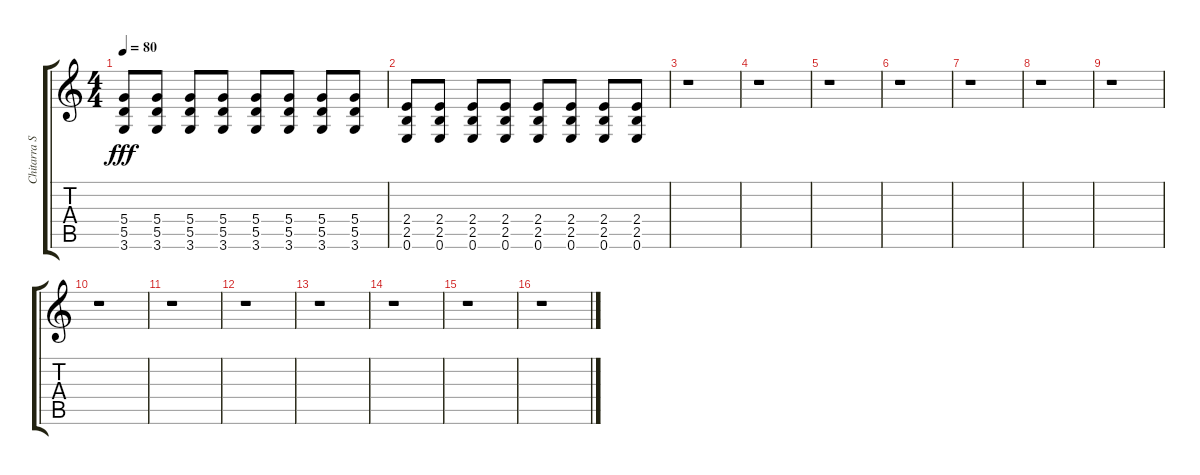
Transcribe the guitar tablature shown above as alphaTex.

\track ("Chitarra Strofe" "Chitarra S") {instrument electricguitarmuted}
\staff {score tabs}
\tuning (E4 B3 G3 D3 A2 E2) {hide}
\ts (4 4)
\tempo 80
\clef g2
\ks c
(5.4 5.5 3.6).8{dy fff volume 8 balance 8 instrument electricguitarmuted} (5.4 5.5 3.6).8 (5.4 5.5 3.6).8 (5.4 5.5 3.6).8 (5.4 5.5 3.6).8 (5.4 5.5 3.6).8 (5.4 5.5 3.6).8 (5.4 5.5 3.6).8 |
(2.4 2.5 0.6).8 (2.4 2.5 0.6).8 (2.4 2.5 0.6).8 (2.4 2.5 0.6).8 (2.4 2.5 0.6).8 (2.4 2.5 0.6).8 (2.4 2.5 0.6).8 (2.4 2.5 0.6).8 |
r.1 |
r.1 |
r.1 |
r.1 |
r.1 |
r.1 |
r.1 |
r.1 |
r.1 |
r.1 |
r.1 |
r.1 |
r.1 |
r.1
